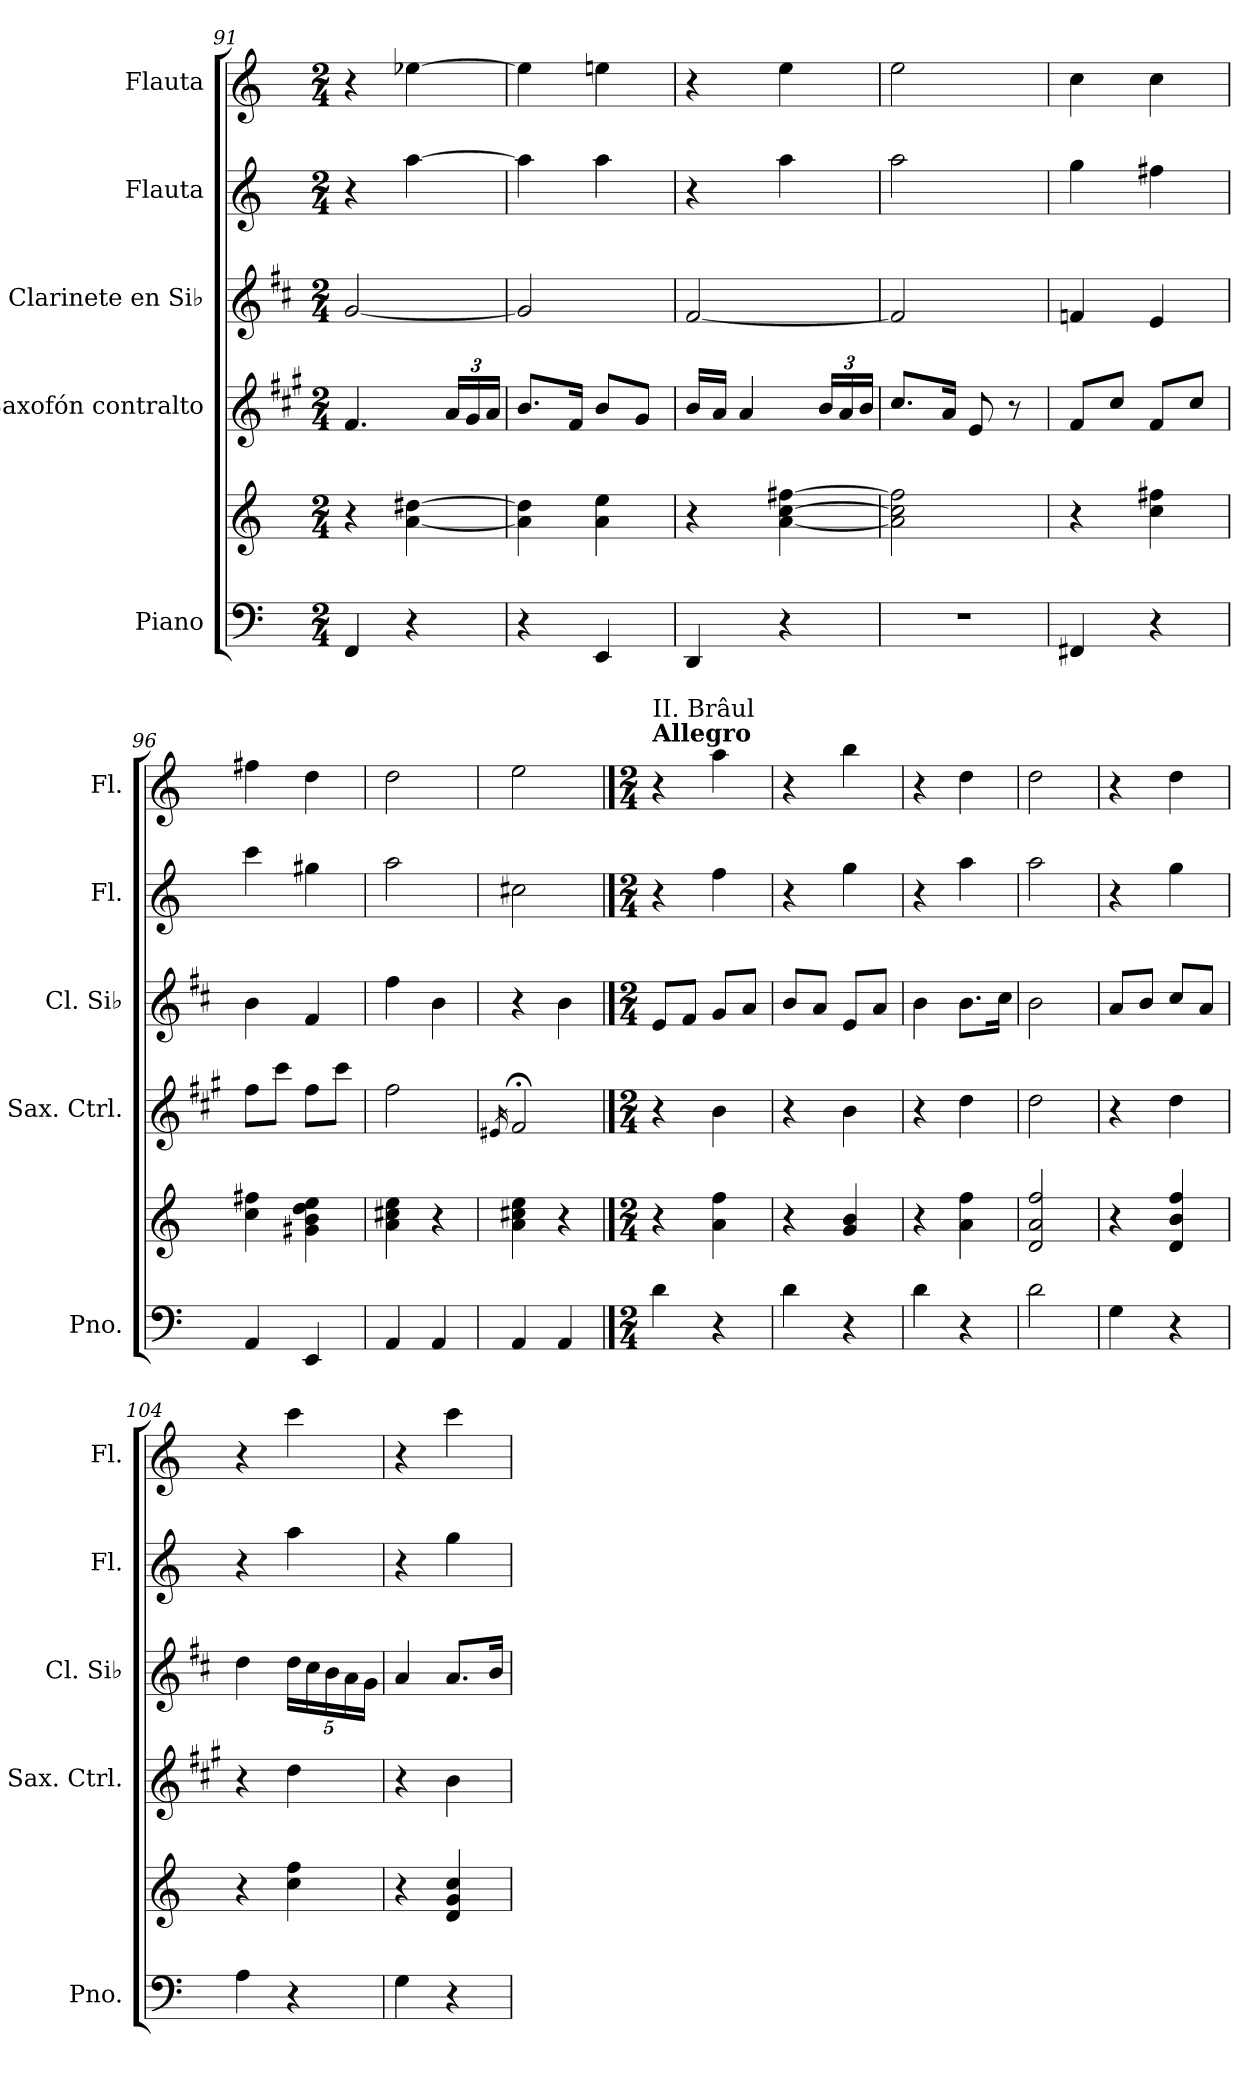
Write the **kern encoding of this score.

**kern	**kern	**kern	**kern	**kern	**kern
*part5	*part5	*part4	*part3	*part2	*part1
*staff6	*staff5	*staff4	*staff3	*staff2	*staff1
*I"Piano	*	*I"Saxofón contralto	*I"Clarinete en Si♭	*I"Flauta	*I"Flauta
*I'Pno.	*	*I'Sax. Ctrl.	*I'Cl. Si♭	*I'Fl.	*I'Fl.
*clefF4	*clefG2	*clefG2	*clefG2	*clefG2	*clefG2
*	*	*ITrd5c9	*ITrd1c2	*	*
*k[]	*k[]	*k[]	*k[]	*k[]	*k[]
*M2/4	*M2/4	*M2/4	*M2/4	*M2/4	*M2/4
=91	=91	=91	=91	=91	=91
4FF/	4r	4.A/	[2f/	4r	4r
4r	[4a\ [4dd#X\	.	.	[4aa\	[4ee-X\
*	*	*Xbrackettup	*	*	*
.	.	24c/LL	.	.	.
.	.	24B/	.	.	.
.	.	24c/JJ	.	.	.
=92	=92	=92	=92	=92	=92
4r	4a\] 4dd#\]	8.d/L	2f/]	4aa\]	4ee-\]
.	.	16A/Jk	.	.	.
4EE/	4a\ 4ee\	8d/L	.	4aa\	4een\
.	.	8B/J	.	.	.
!!LO:PB:g=z
=93	=93	=93	=93	=93	=93
4DD/	4r	16d/LL	[2e/	4r	4r
.	.	16c/JJ	.	.	.
.	.	4c/	.	.	.
4r	[4a\ [4cc\ [4ff#X\	.	.	4aa\	4ee\
.	.	24d/LL	.	.	.
.	.	24c/	.	.	.
.	.	24d/JJ	.	.	.
=94	=94	=94	=94	=94	=94
2r	2a\] 2cc\] 2ff#\]	8.e/L	2e/]	2aa\	2ee\
.	.	16c/Jk	.	.	.
.	.	8G/	.	.	.
.	.	8r	.	.	.
=95	=95	=95	=95	=95	=95
4FF#X/	4r	8A/L	4e-X/	4gg\	4cc\
.	.	8e/J	.	.	.
4r	4cc\ 4ff#X\	8A/L	4d/	4ff#X\	4cc\
.	.	8e/J	.	.	.
=96	=96	=96	=96	=96	=96
4AA/	4cc\ 4ff#X\	8a\L	4a\	4ccc\	4ff#X\
.	.	8ee\J	.	.	.
4EE/	4g#X\ 4b\ 4dd\ 4ee\	8a\L	4e/	4gg#X\	4dd\
.	.	8ee\J	.	.	.
=97	=97	=97	=97	=97	=97
4AA/	4a\ 4cc#X\ 4ee\	2a\	4ee\	2aa\	2dd\
4AA/	4r	.	4a\	.	.
=98	=98	=98	=98	=98	=98
.	.	16qG#X/	.	.	.
4AA/	4a\ 4cc#X\ 4ee\	2A;</	4r	2cc#X\	2ee\
4AA/	4r	.	4a\	.	.
!!LO:PB:g=z
==99	==99	==99	==99	==99	==99
!!LO:REH:place=s1:a:B:fs=14:t=E
*M2/4	*M2/4	*M2/4	*M2/4	*M2/4	*M2/4
*	*	*	*	*	*MM144
!	!	!	!	!	!LO:TX:a:B:t=Allegro
!	!	!	!	!	!LO:TX:a:t=II. Brâul
4d\	4r	4r	8d/L	4r	4r
.	.	.	8e/J	.	.
4r	4a\ 4ff\	4d\	8f/L	4ff\	4aa\
.	.	.	8g/J	.	.
=100	=100	=100	=100	=100	=100
4d\	4r	4r	8a/L	4r	4r
.	.	.	8g/J	.	.
4r	4g/ 4b/	4d\	8d/L	4gg\	4bb\
.	.	.	8g/J	.	.
=101	=101	=101	=101	=101	=101
4d\	4r	4r	4a\	4r	4r
4r	4a\ 4ff\	4f\	8.a\L	4aa\	4dd\
.	.	.	16b\Jk	.	.
=102	=102	=102	=102	=102	=102
2d\	2d/ 2a/ 2ff/	2f\	2a\	2aa\	2dd\
=103	=103	=103	=103	=103	=103
4G\	4r	4r	8g/L	4r	4r
.	.	.	8a/J	.	.
4r	4d/ 4b/ 4ff/	4f\	8b/L	4gg\	4dd\
.	.	.	8g/J	.	.
=104	=104	=104	=104	=104	=104
4A\	4r	4r	4cc\	4r	4r
*	*	*	*Xbrackettup	*	*
4r	4cc\ 4ff\	4f\	20cc\LL	4aa\	4ccc\
.	.	.	20b\	.	.
.	.	.	20a\	.	.
.	.	.	20g\	.	.
.	.	.	20f\JJ	.	.
=105	=105	=105	=105	=105	=105
4G\	4r	4r	4g/	4r	4r
4r	4d/ 4g/ 4cc/	4d\	8.g/L	4gg\	4ccc\
.	.	.	16a/Jk	.	.
=	=	=	=	=	=
*-	*-	*-	*-	*-	*-
